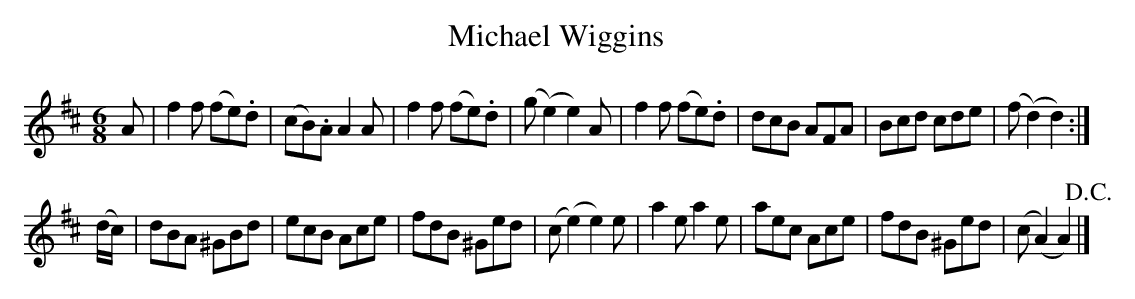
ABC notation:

X:1
T:Michael Wiggins
M:6/8
L:1/8
K:D
A|f2f (fe).d|(cB).AA2A|f2f (fe).d|(g(e2)e2)A|
f2f (fe).d|dcB AFA|Bcd cde|(f(d2)d2):|!
(d/c/)|dBA ^GBd|ecB Ace|fdB ^Ged|(c(e2)e2)e|
a2ea2e|aec Ace|fdB ^Ged|(c(A2)A2)+D.C.+|]
